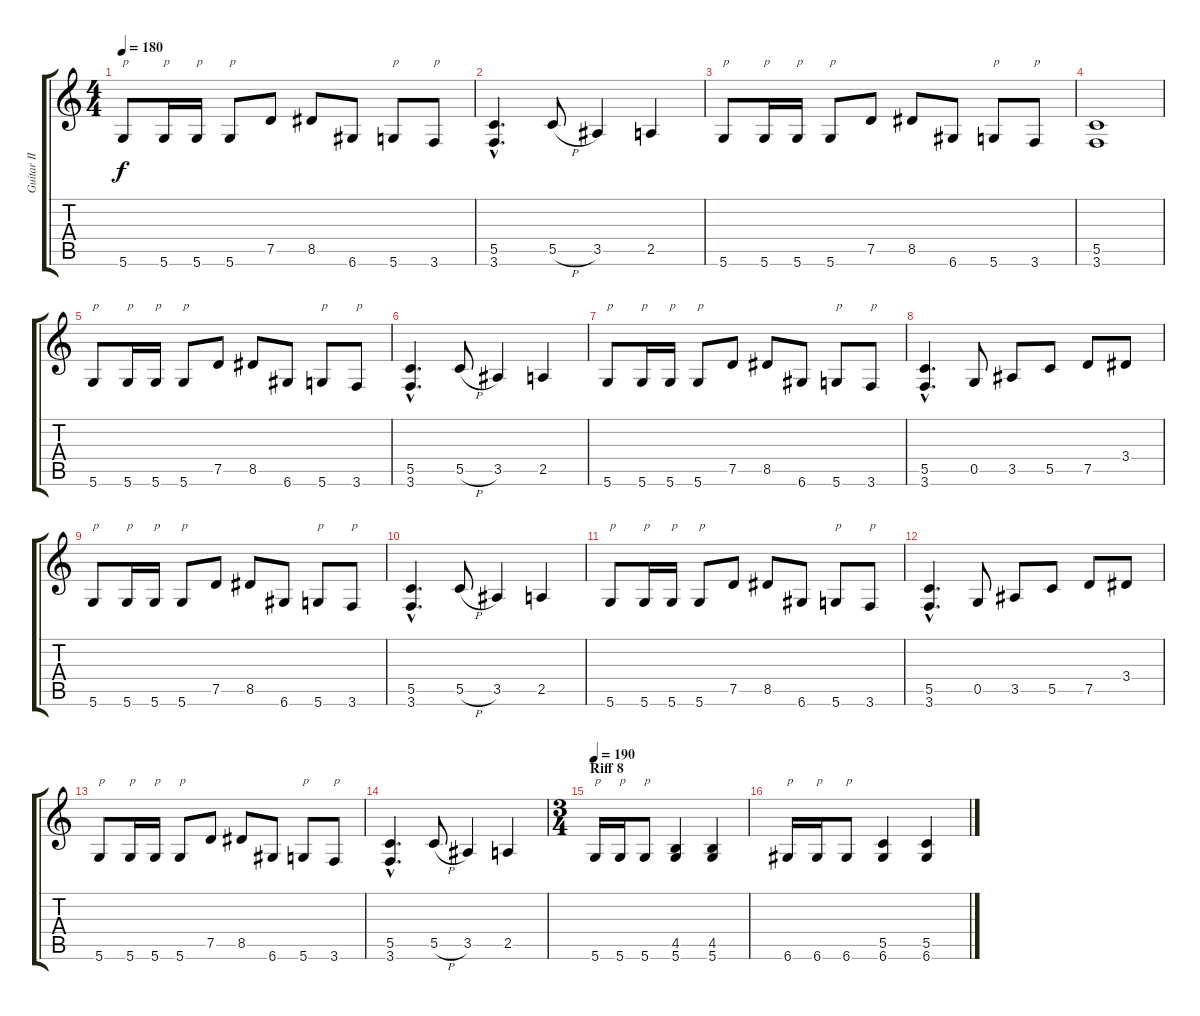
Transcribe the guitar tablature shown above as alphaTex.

\track ("Guitar II" "Guitar II") {instrument distortionguitar}
\staff {score tabs}
\tuning (D4 A3 F3 C3 G2 D2) {hide}
\ts (4 4)
\tempo 180
\clef g2
\ks c
5.6.8{txt "p" dy f} 5.6.16{txt "p"} 5.6.16{txt "p"} 5.6.8{txt "p"} 7.5.8 8.5.8 6.6.8 5.6.8{txt "p"} 3.6.8{txt "p"} |
(5.5{hac} 3.6{hac}).4{d} 5.5{h}.8 3.5.4 2.5.4 |
5.6.8{txt "p"} 5.6.16{txt "p"} 5.6.16{txt "p"} 5.6.8{txt "p"} 7.5.8 8.5.8 6.6.8 5.6.8{txt "p"} 3.6.8{txt "p"} |
(5.5 3.6).1 |
5.6.8{txt "p"} 5.6.16{txt "p"} 5.6.16{txt "p"} 5.6.8{txt "p"} 7.5.8 8.5.8 6.6.8 5.6.8{txt "p"} 3.6.8{txt "p"} |
(5.5{hac} 3.6{hac}).4{d} 5.5{h}.8 3.5.4 2.5.4 |
5.6.8{txt "p"} 5.6.16{txt "p"} 5.6.16{txt "p"} 5.6.8{txt "p"} 7.5.8 8.5.8 6.6.8 5.6.8{txt "p"} 3.6.8{txt "p"} |
(5.5{hac} 3.6{hac}).4{d} 0.5.8 3.5.8 5.5.8 7.5.8 3.4.8 |
5.6.8{txt "p"} 5.6.16{txt "p"} 5.6.16{txt "p"} 5.6.8{txt "p"} 7.5.8 8.5.8 6.6.8 5.6.8{txt "p"} 3.6.8{txt "p"} |
(5.5{hac} 3.6{hac}).4{d} 5.5{h}.8 3.5.4 2.5.4 |
5.6.8{txt "p"} 5.6.16{txt "p"} 5.6.16{txt "p"} 5.6.8{txt "p"} 7.5.8 8.5.8 6.6.8 5.6.8{txt "p"} 3.6.8{txt "p"} |
(5.5{hac} 3.6{hac}).4{d} 0.5.8 3.5.8 5.5.8 7.5.8 3.4.8 |
5.6.8{txt "p"} 5.6.16{txt "p"} 5.6.16{txt "p"} 5.6.8{txt "p"} 7.5.8 8.5.8 6.6.8 5.6.8{txt "p"} 3.6.8{txt "p"} |
(5.5{hac} 3.6{hac}).4{d} 5.5{h}.8 3.5.4 2.5.4 |
\ts (3 4)
\section ("" "Riff 8")
\tempo 190
5.6.16{txt "p"} 5.6.16{txt "p"} 5.6.8{txt "p"} (4.5 5.6).4 (4.5 5.6).4 |
6.6.16{txt "p"} 6.6.16{txt "p"} 6.6.8{txt "p"} (5.5 6.6).4 (5.5 6.6).4
